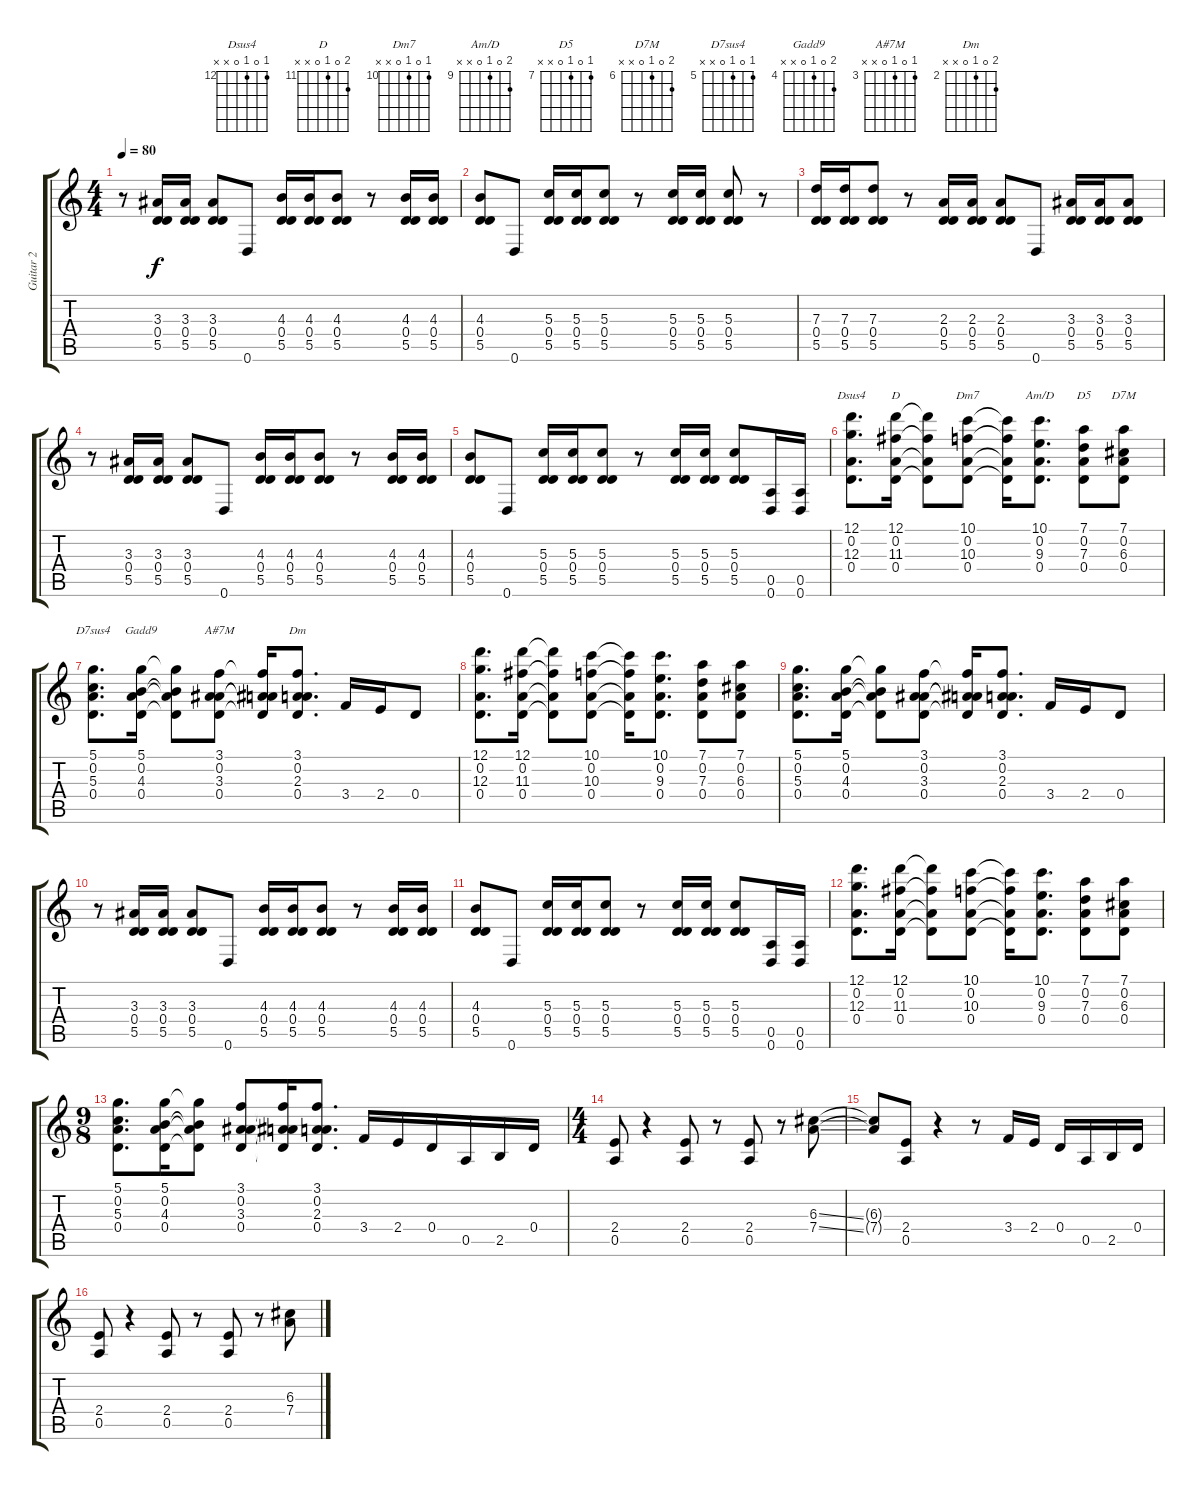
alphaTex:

\track ("Guitar 2" "Guitar 2") {instrument acousticguitarsteel}
\staff {score tabs}
\tuning (D4 A3 G3 D3 A2 D2) {hide}
\chord ("Dsus4" 12 0 12 0 x x) {firstfret 12}
\chord ("D" 12 0 11 0 x x) {firstfret 11}
\chord ("Dm7" 10 0 10 0 x x) {firstfret 10}
\chord ("Am/D" 10 0 9 0 x x) {firstfret 9}
\chord ("D5" 7 0 7 0 x x) {firstfret 7}
\chord ("D7M" 7 0 6 0 x x) {firstfret 6}
\chord ("D7sus4" 5 0 5 0 x x) {firstfret 5}
\chord ("Gadd9" 5 0 4 0 x x) {firstfret 4}
\chord ("A#7M" 3 0 3 0 x x) {firstfret 3}
\chord ("Dm" 3 0 2 0 x x) {firstfret 2}
\ts (4 4)
\tempo 80
\clef g2
\ks c
r.8{dy f} (3.3 0.4 5.5).16 (3.3 0.4 5.5).16 (3.3 0.4 5.5).8 0.6.8 (4.3 0.4 5.5).16 (4.3 0.4 5.5).16 (4.3 0.4 5.5).8 r.8 (4.3 0.4 5.5).16 (4.3 0.4 5.5).16 |
(4.3 0.4 5.5).8 0.6.8 (5.3 0.4 5.5).16 (5.3 0.4 5.5).16 (5.3 0.4 5.5).8 r.8 (5.3 0.4 5.5).16 (5.3 0.4 5.5).16 (5.3 0.4 5.5).8 r.8 |
(7.3 0.4 5.5).16 (7.3 0.4 5.5).16 (7.3 0.4 5.5).8 r.8 (2.3 0.4 5.5).16 (2.3 0.4 5.5).16 (2.3 0.4 5.5).8 0.6.8 (3.3 0.4 5.5).16 (3.3 0.4 5.5).16 (3.3 0.4 5.5).8 |
r.8 (3.3 0.4 5.5).16 (3.3 0.4 5.5).16 (3.3 0.4 5.5).8 0.6.8 (4.3 0.4 5.5).16 (4.3 0.4 5.5).16 (4.3 0.4 5.5).8 r.8 (4.3 0.4 5.5).16 (4.3 0.4 5.5).16 |
(4.3 0.4 5.5).8 0.6.8 (5.3 0.4 5.5).16 (5.3 0.4 5.5).16 (5.3 0.4 5.5).8 r.8 (5.3 0.4 5.5).16 (5.3 0.4 5.5).16 (5.3 0.4 5.5).8 (0.5 0.6).16 (0.5 0.6).16 |
(12.1 0.2 12.3 0.4).8{d ch "Dsus4"} (12.1 0.2 11.3 0.4).16{ch "D"} (12.1{t} 0.2{t} 11.3{t} 0.4{t}).8 (10.1 0.2 10.3 0.4).8{ch "Dm7"} (10.1{t} 0.2{t} 10.3{t} 0.4{t}).16 (10.1 0.2 9.3 0.4).8{d ch "Am/D"} (7.1 0.2 7.3 0.4).8{ch "D5"} (7.1 0.2 6.3 0.4).8{ch "D7M"} |
(5.1 0.2 5.3 0.4).8{d ch "D7sus4"} (5.1 0.2 4.3 0.4).16{ch "Gadd9"} (5.1{t} 0.2{t} 4.3{t} 0.4{t}).8 (3.1 0.2 3.3 0.4).8{ch "A#7M"} (3.1{t} 0.2{t} 3.3{t} 0.4{t}).16 (3.1 0.2 2.3 0.4).8{d ch "Dm"} 3.4.16 2.4.16 0.4.8 |
(12.1 0.2 12.3 0.4).8{d} (12.1 0.2 11.3 0.4).16 (12.1{t} 0.2{t} 11.3{t} 0.4{t}).8 (10.1 0.2 10.3 0.4).8 (10.1{t} 0.2{t} 10.3{t} 0.4{t}).16 (10.1 0.2 9.3 0.4).8{d} (7.1 0.2 7.3 0.4).8 (7.1 0.2 6.3 0.4).8 |
(5.1 0.2 5.3 0.4).8{d} (5.1 0.2 4.3 0.4).16 (5.1{t} 0.2{t} 4.3{t} 0.4{t}).8 (3.1 0.2 3.3 0.4).8 (3.1{t} 0.2{t} 3.3{t} 0.4{t}).16 (3.1 0.2 2.3 0.4).8{d} 3.4.16 2.4.16 0.4.8 |
r.8 (3.3 0.4 5.5).16 (3.3 0.4 5.5).16 (3.3 0.4 5.5).8 0.6.8 (4.3 0.4 5.5).16 (4.3 0.4 5.5).16 (4.3 0.4 5.5).8 r.8 (4.3 0.4 5.5).16 (4.3 0.4 5.5).16 |
(4.3 0.4 5.5).8 0.6.8 (5.3 0.4 5.5).16 (5.3 0.4 5.5).16 (5.3 0.4 5.5).8 r.8 (5.3 0.4 5.5).16 (5.3 0.4 5.5).16 (5.3 0.4 5.5).8 (0.5 0.6).16 (0.5 0.6).16 |
(12.1 0.2 12.3 0.4).8{d} (12.1 0.2 11.3 0.4).16 (12.1{t} 0.2{t} 11.3{t} 0.4{t}).8 (10.1 0.2 10.3 0.4).8 (10.1{t} 0.2{t} 10.3{t} 0.4{t}).16 (10.1 0.2 9.3 0.4).8{d} (7.1 0.2 7.3 0.4).8 (7.1 0.2 6.3 0.4).8 |
\ts (9 8)
(5.1 0.2 5.3 0.4).8{d} (5.1 0.2 4.3 0.4).16 (5.1{t} 0.2{t} 4.3{t} 0.4{t}).8 (3.1 0.2 3.3 0.4).8 (3.1{t} 0.2{t} 3.3{t} 0.4{t}).16 (3.1 0.2 2.3 0.4).8{d} 3.4.16 2.4.16 0.4.16 0.5.16 2.5.16 0.4.16 |
\ts (4 4)
(2.4 0.5).8 r.4 (2.4 0.5).8 r.8 (2.4 0.5).8 r.8 (6.3{ss} 7.4{ss}).8 |
(6.3{t} 7.4{t}).8 (2.4 0.5).8 r.4 r.8 3.4.16 2.4.16 0.4.16 0.5.16 2.5.16 0.4.16 |
(2.4 0.5).8 r.4 (2.4 0.5).8 r.8 (2.4 0.5).8 r.8 (6.3{ss} 7.4{ss}).8
